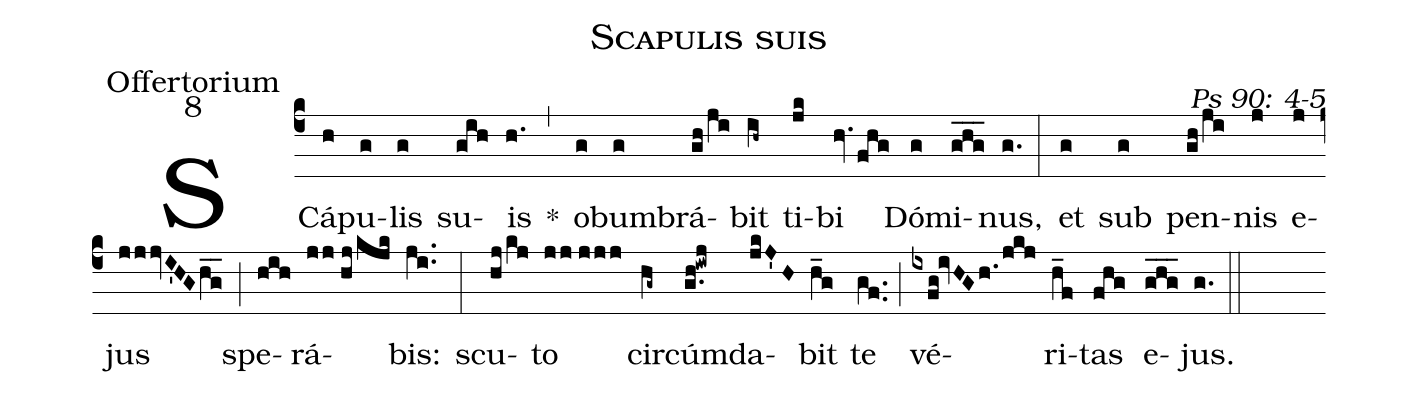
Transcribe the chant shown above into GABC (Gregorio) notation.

name: Scapulis suis;
office-part: Offertorium;
mode: 8;
commentary: Ps 90: 4-5;
%%
(c4) SCá(h)pu(g)lis(g) su(gih)is(h.) *(,) ob(g)um(g)brá(gh/ji)bit(ih~) ti(jk)bi(hv.fhg) Dó(g)mi(ghg___)nus,(g.) (:)
et(g) sub(g) pen(gh/ji)nis(j) e(j)jus(jjjvI'HGhg__) (;) spe(hih)rá(jj//hj/kjk)bis:(ji..) (:)
scu(hj/kj)to(jj//jjj) cir(hg~)cúm(g.h!iwj)da(jkJ'H)bit(h_g) te(gf..) (;) vé(ixfg!ivHGh./jkj)ri(h_f)tas(fhg) e(ghg___)jus.(g.) (::)
